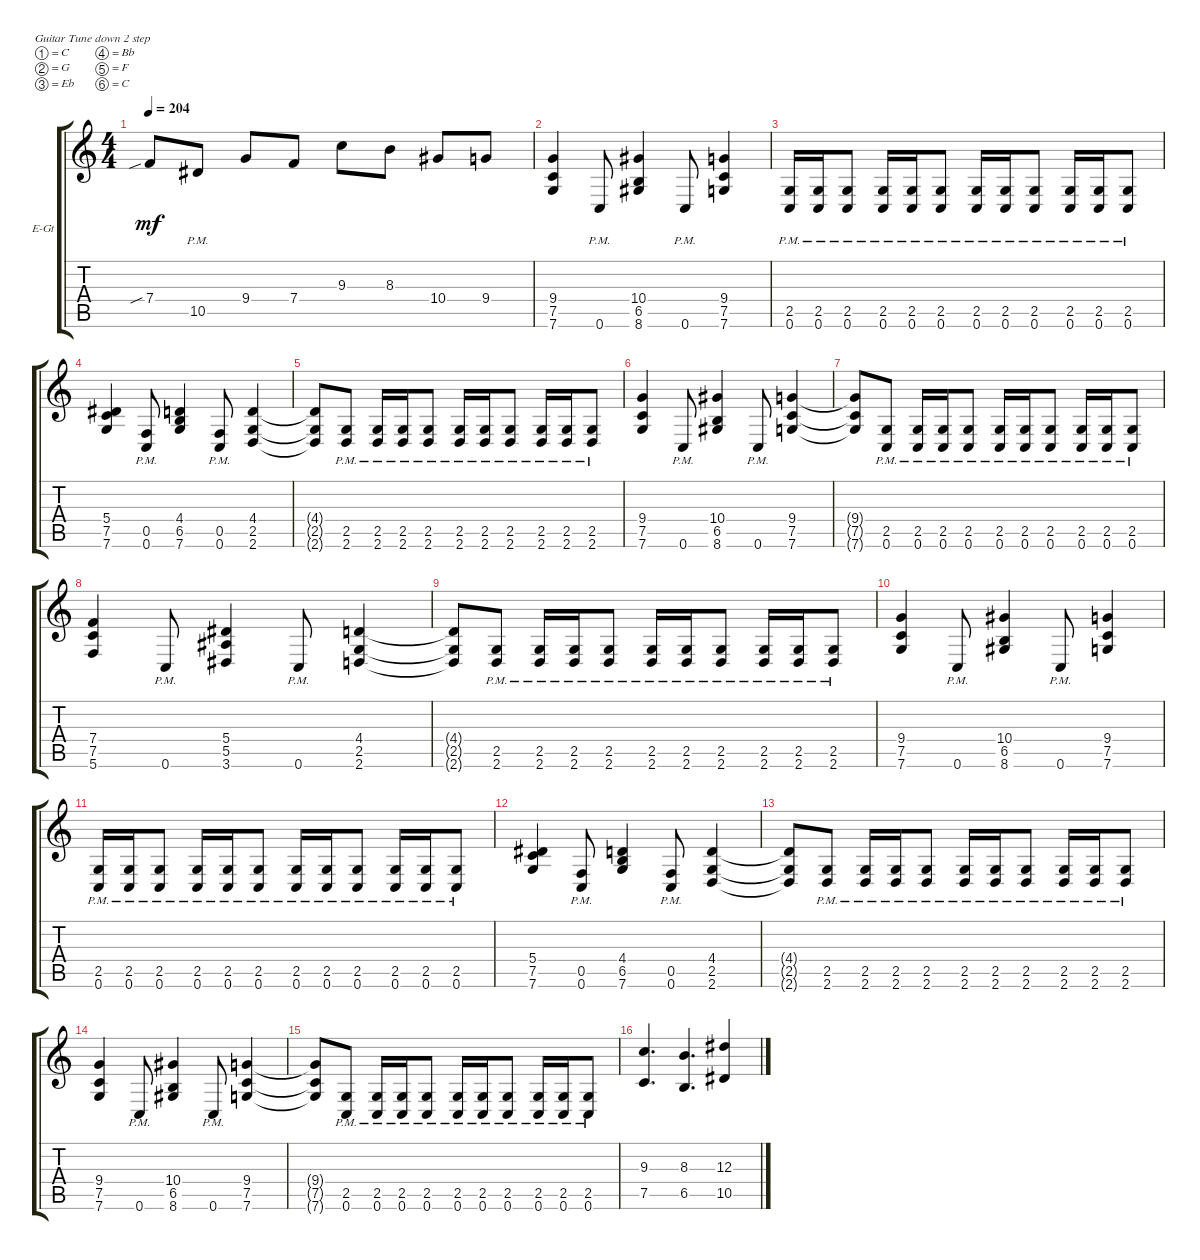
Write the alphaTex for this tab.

\defaultSystemsLayout 4
\bracketExtendMode groupsimilarinstruments
\firstSystemTrackNameOrientation horizontal
\otherSystemsTrackNameOrientation horizontal
\track ("Knight Rhythm" "E-Gt") {instrument overdrivenguitar}
\staff {score tabs}
\tuning (C4 G3 Eb3 Bb2 F2 C2)
\ts (4 4)
\tempo 204
\clef g2
\ks c
7.4{sib}.8{dy mf} 10.5{pm}.8 9.4.8 7.4.8 9.3.8 8.3.8 10.4.8 9.4.8 |
(9.4 7.5 7.6).4 0.6{pm}.8 (8.6 10.4 6.5).4 0.6{pm}.8 (9.4 7.5 7.6).4 |
(0.6{pm} 2.5{pm}).16 (0.6{pm} 2.5{pm}).16 (0.6{pm} 2.5{pm}).8 (0.6{pm} 2.5{pm}).16 (0.6{pm} 2.5{pm}).16 (0.6{pm} 2.5{pm}).8 (0.6{pm} 2.5{pm}).16 (0.6{pm} 2.5{pm}).16 (0.6{pm} 2.5{pm}).8 (0.6{pm} 2.5{pm}).16 (0.6{pm} 2.5{pm}).16 (0.6{pm} 2.5{pm}).8 |
(5.4 7.5 7.6).4 (0.6{pm} 0.5{pm}).8 (6.5 4.4 7.6).4 (0.5{pm} 0.6{pm}).8 (4.4 2.5 2.6).4 |
(2.6{t} 2.5{t} 4.4{t}).8 (2.6{pm} 2.5{pm}).8 (2.6{pm} 2.5{pm}).16 (2.6{pm} 2.5{pm}).16 (2.6{pm} 2.5{pm}).8 (2.6{pm} 2.5{pm}).16 (2.6{pm} 2.5{pm}).16 (2.6{pm} 2.5{pm}).8 (2.6{pm} 2.5{pm}).16 (2.6{pm} 2.5{pm}).16 (2.6{pm} 2.5{pm}).8 |
(9.4 7.5 7.6).4 0.6{pm}.8 (8.6 10.4 6.5).4 0.6{pm}.8 (9.4 7.5 7.6).4 |
(7.6{t} 7.5{t} 9.4{t}).8 (0.6{pm} 2.5{pm}).8 (0.6{pm} 2.5{pm}).16 (0.6{pm} 2.5{pm}).16 (0.6{pm} 2.5{pm}).8 (0.6{pm} 2.5{pm}).16 (0.6{pm} 2.5{pm}).16 (0.6{pm} 2.5{pm}).8 (0.6{pm} 2.5{pm}).16 (0.6{pm} 2.5{pm}).16 (0.6{pm} 2.5{pm}).8 |
(7.4 7.5 5.6).4 0.6{pm}.8 (5.5 5.4 3.6).4 0.6{pm}.8 (4.4 2.5 2.6).4 |
(2.6{t} 2.5{t} 4.4{t}).8 (2.6{pm} 2.5{pm}).8 (2.6{pm} 2.5{pm}).16 (2.6{pm} 2.5{pm}).16 (2.6{pm} 2.5{pm}).8 (2.6{pm} 2.5{pm}).16 (2.6{pm} 2.5{pm}).16 (2.6{pm} 2.5{pm}).8 (2.6{pm} 2.5{pm}).16 (2.6{pm} 2.5{pm}).16 (2.6{pm} 2.5{pm}).8 |
(9.4 7.5 7.6).4 0.6{pm}.8 (8.6 10.4 6.5).4 0.6{pm}.8 (9.4 7.5 7.6).4 |
(0.6{pm} 2.5{pm}).16 (0.6{pm} 2.5{pm}).16 (0.6{pm} 2.5{pm}).8 (0.6{pm} 2.5{pm}).16 (0.6{pm} 2.5{pm}).16 (0.6{pm} 2.5{pm}).8 (0.6{pm} 2.5{pm}).16 (0.6{pm} 2.5{pm}).16 (0.6{pm} 2.5{pm}).8 (0.6{pm} 2.5{pm}).16 (0.6{pm} 2.5{pm}).16 (0.6{pm} 2.5{pm}).8 |
(5.4 7.5 7.6).4 (0.6{pm} 0.5{pm}).8 (6.5 4.4 7.6).4 (0.5{pm} 0.6{pm}).8 (4.4 2.5 2.6).4 |
(2.6{t} 2.5{t} 4.4{t}).8 (2.6{pm} 2.5{pm}).8 (2.6{pm} 2.5{pm}).16 (2.6{pm} 2.5{pm}).16 (2.6{pm} 2.5{pm}).8 (2.6{pm} 2.5{pm}).16 (2.6{pm} 2.5{pm}).16 (2.6{pm} 2.5{pm}).8 (2.6{pm} 2.5{pm}).16 (2.6{pm} 2.5{pm}).16 (2.6{pm} 2.5{pm}).8 |
(9.4 7.5 7.6).4 0.6{pm}.8 (8.6 10.4 6.5).4 0.6{pm}.8 (9.4 7.5 7.6).4 |
(7.6{t} 7.5{t} 9.4{t}).8 (0.6{pm} 2.5{pm}).8 (0.6{pm} 2.5{pm}).16 (0.6{pm} 2.5{pm}).16 (0.6{pm} 2.5{pm}).8 (0.6{pm} 2.5{pm}).16 (0.6{pm} 2.5{pm}).16 (0.6{pm} 2.5{pm}).8 (0.6{pm} 2.5{pm}).16 (0.6{pm} 2.5{pm}).16 (0.6{pm} 2.5{pm}).8 |
(7.5 9.3).4{d} (6.5 8.3).4{d} (10.5 12.3).4
